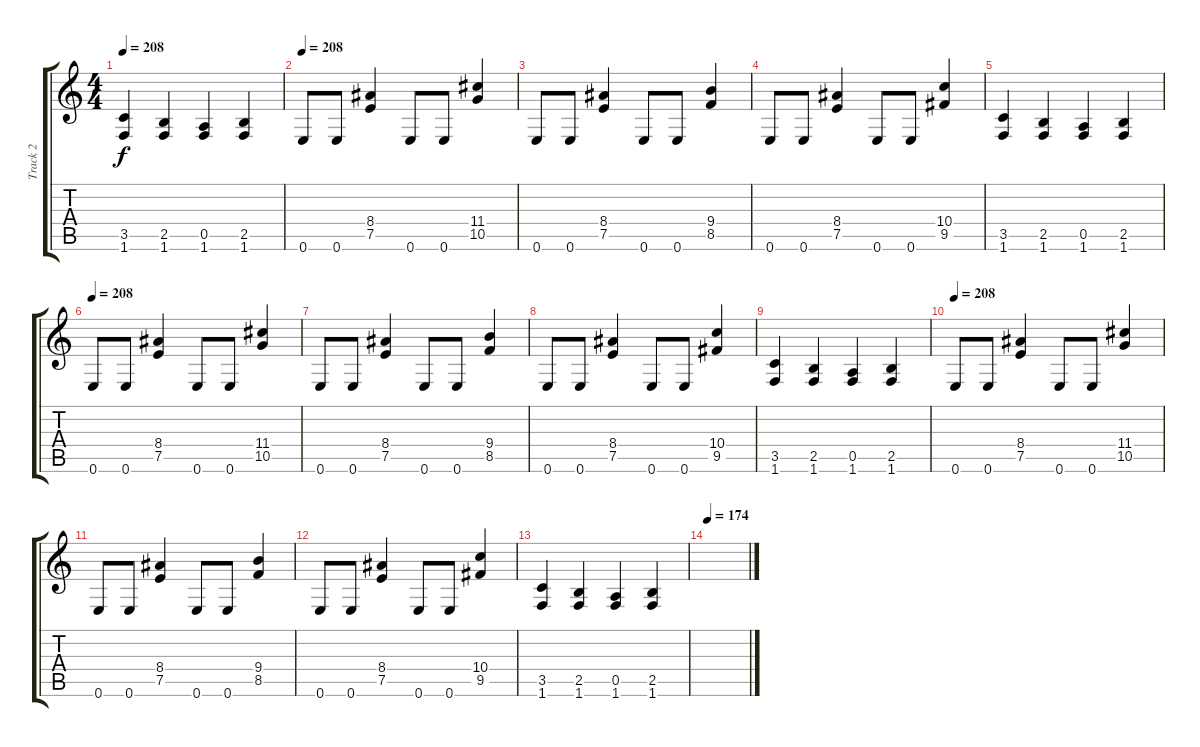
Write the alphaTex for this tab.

\track ("Track 2" "Track 2") {instrument overdrivenguitar}
\staff {score tabs}
\tuning (E4 B3 G3 D3 A2 E2) {hide}
\ts (4 4)
\tempo 208
\clef g2
\ks c
(3.5 1.6).4{dy f} (2.5 1.6).4 (0.5 1.6).4 (2.5 1.6).4 |
\tempo 208
0.6.8 0.6.8 (8.4 7.5).4 0.6.8 0.6.8 (11.4 10.5).4 |
0.6.8 0.6.8 (8.4 7.5).4 0.6.8 0.6.8 (9.4 8.5).4 |
0.6.8 0.6.8 (8.4 7.5).4 0.6.8 0.6.8 (10.4 9.5).4 |
(3.5 1.6).4 (2.5 1.6).4 (0.5 1.6).4 (2.5 1.6).4 |
\tempo 208
0.6.8 0.6.8 (8.4 7.5).4 0.6.8 0.6.8 (11.4 10.5).4 |
0.6.8 0.6.8 (8.4 7.5).4 0.6.8 0.6.8 (9.4 8.5).4 |
0.6.8 0.6.8 (8.4 7.5).4 0.6.8 0.6.8 (10.4 9.5).4 |
(3.5 1.6).4 (2.5 1.6).4 (0.5 1.6).4 (2.5 1.6).4 |
\tempo 208
0.6.8 0.6.8 (8.4 7.5).4 0.6.8 0.6.8 (11.4 10.5).4 |
0.6.8 0.6.8 (8.4 7.5).4 0.6.8 0.6.8 (9.4 8.5).4 |
0.6.8 0.6.8 (8.4 7.5).4 0.6.8 0.6.8 (10.4 9.5).4 |
(3.5 1.6).4 (2.5 1.6).4 (0.5 1.6).4 (2.5 1.6).4 |
\section ("" "")
\tempo 174
